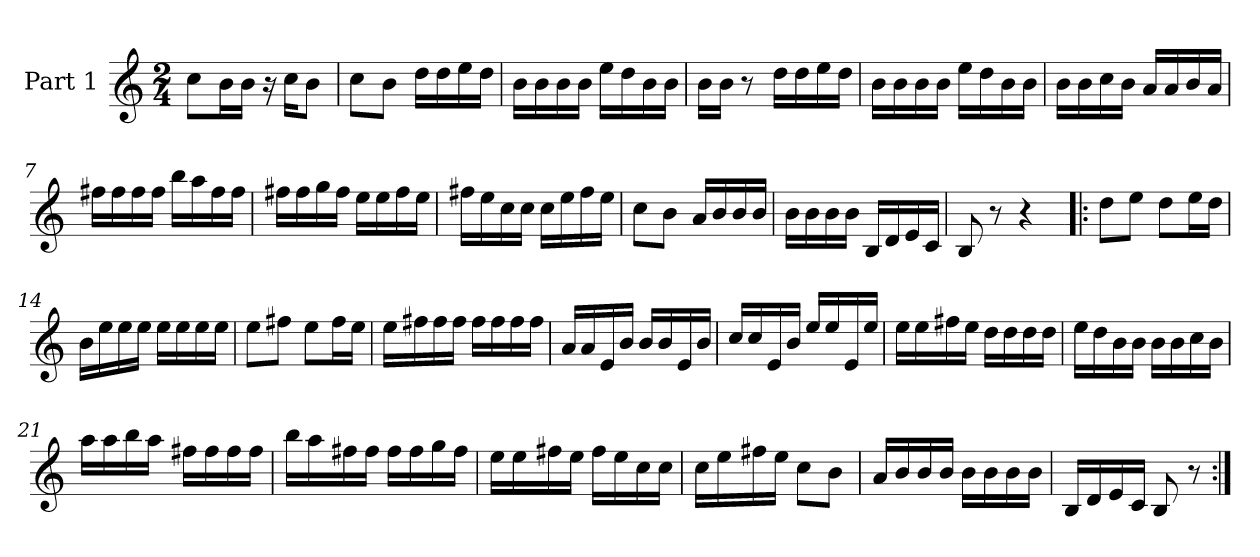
**kern
*part1
*staff1
*I"Part 1
*clefG2
*M2/4
=1
8ccL
16bL
16bJJ
16r
16ccKL
8bJ
=2
8ccL
8bJ
16ddLL
16dd
16ee
16ddJJ
=3
16bLL
16b
16b
16bJJ
16eeLL
16dd
16b
16bJJ
=4
16bLL
16bJJ
8r
16ddLL
16dd
16ee
16ddJJ
=5
16bLL
16b
16b
16bJJ
16eeLL
16dd
16b
16bJJ
=6
16bLL
16b
16cc
16bJJ
16aLL
16a
16b
16aJJ
=7
16ff#XLL
16ff#
16ff#
16ff#JJ
16bbLL
16aa
16ff#
16ff#JJ
=8
16ff#XLL
16ff#
16gg
16ff#JJ
16eeLL
16ee
16ff#
16eeJJ
=9
16ff#XLL
16ee
16cc
16ccJJ
16ccLL
16ee
16ff#
16eeJJ
=10
8ccL
8bJ
16aLL
16b
16b
16bJJ
=11
16bLL
16b
16b
16bJJ
16BLL
16d
16e
16cJJ
=12
8B
8r
4r
=13!|:
8ddL
8eeJ
8ddL
16eeL
16ddJJ
=14
16bLL
16ee
16ee
16eeJJ
16eeLL
16ee
16ee
16eeJJ
=15
8eeL
8ff#XJ
8eeL
16ff#L
16eeJJ
=16
16eeLL
16ff#X
16ff#
16ff#JJ
16ff#LL
16ff#
16ff#
16ff#JJ
=17
16aLL
16a
16e
16bJJ
16bLL
16b
16e
16bJJ
=18
16ccLL
16cc
16e
16bJJ
16eeLL
16ee
16e
16eeJJ
=19
16eeLL
16ee
16ff#X
16eeJJ
16ddLL
16dd
16dd
16ddJJ
=20
16eeLL
16dd
16b
16bJJ
16bLL
16b
16cc
16bJJ
=21
16aaLL
16aa
16bb
16aaJJ
16ff#XLL
16ff#
16ff#
16ff#JJ
=22
16bbLL
16aa
16ff#X
16ff#JJ
16ff#LL
16ff#
16gg
16ff#JJ
=23
16eeLL
16ee
16ff#X
16eeJJ
16ff#LL
16ee
16cc
16ccJJ
=24
16ccLL
16ee
16ff#X
16eeJJ
8ccL
8bJ
=25
16aLL
16b
16b
16bJJ
16bLL
16b
16b
16bJJ
=26
16BLL
16d
16e
16cJJ
8B
8r
=:|!
*-
